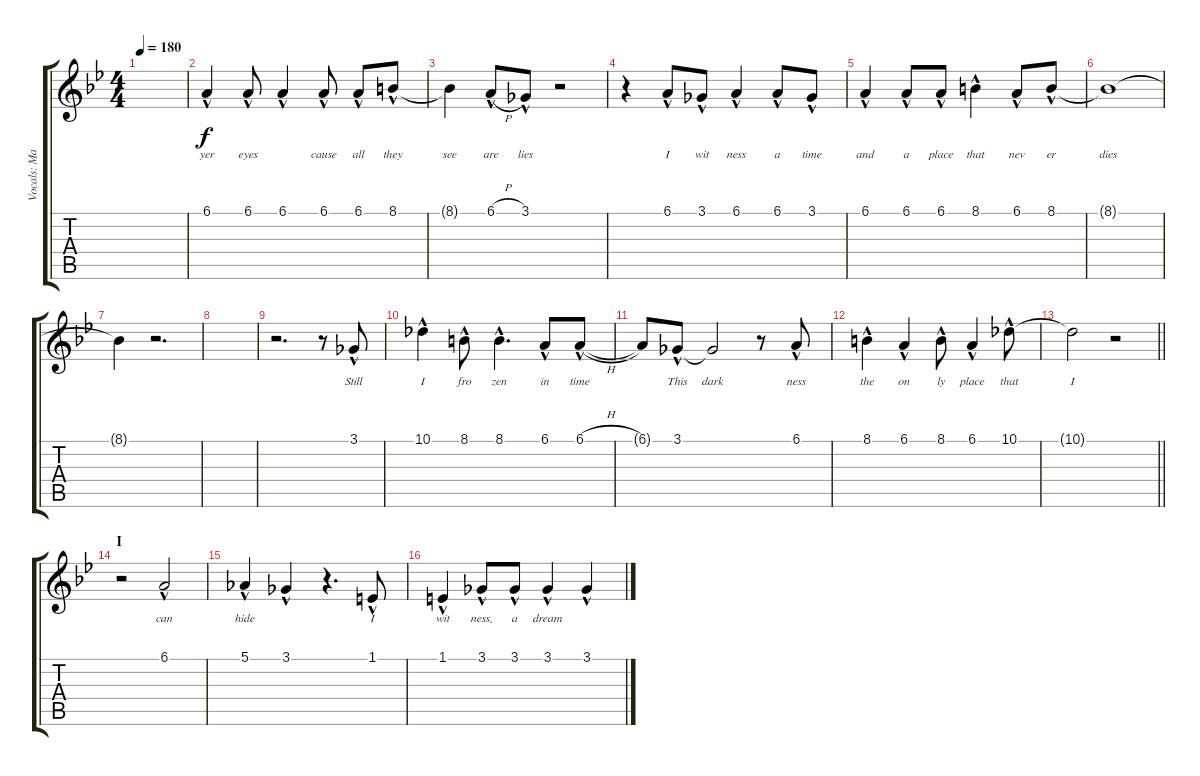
\track ("Vocals: Martin" "Vocals: Ma") {instrument lead2sawtooth}
\staff {score tabs}
\tuning (Eb4 Bb3 Gb3 Db3 Ab2 Eb2) {hide}
\ts (4 4)
\tempo 180
\clef g2
\ks bb
|
6.1{hac}.4{lyrics (0 "yer") lyrics (1 "") lyrics (2 "") lyrics (3 "") lyrics (4 "")} 6.1{hac}.8{lyrics (0 "eyes") lyrics (1 "") lyrics (2 "") lyrics (3 "") lyrics (4 "")} 6.1{hac}.4{lyrics (0 "") lyrics (1 "") lyrics (2 "") lyrics (3 "") lyrics (4 "")} 6.1{hac}.8{lyrics (0 "cause") lyrics (1 "") lyrics (2 "") lyrics (3 "") lyrics (4 "")} 6.1{hac}.8{lyrics (0 "all") lyrics (1 "") lyrics (2 "") lyrics (3 "") lyrics (4 "")} 8.1{hac}.8{lyrics (0 "they") lyrics (1 "") lyrics (2 "") lyrics (3 "") lyrics (4 "")} |
8.1{t}.4{lyrics (0 "see") lyrics (1 "") lyrics (2 "") lyrics (3 "") lyrics (4 "")} 6.1{h hac}.8{lyrics (0 "are") lyrics (1 "") lyrics (2 "") lyrics (3 "") lyrics (4 "")} 3.1{hac}.8{lyrics (0 "lies") lyrics (1 "") lyrics (2 "") lyrics (3 "") lyrics (4 "")} r.2 |
r.4 6.1{hac}.8{lyrics (0 "I") lyrics (1 "") lyrics (2 "") lyrics (3 "") lyrics (4 "")} 3.1{hac}.8{lyrics (0 "wit") lyrics (1 "") lyrics (2 "") lyrics (3 "") lyrics (4 "")} 6.1{hac}.4{lyrics (0 "ness") lyrics (1 "") lyrics (2 "") lyrics (3 "") lyrics (4 "")} 6.1{hac}.8{lyrics (0 "a") lyrics (1 "") lyrics (2 "") lyrics (3 "") lyrics (4 "")} 3.1{hac}.8{lyrics (0 "time") lyrics (1 "") lyrics (2 "") lyrics (3 "") lyrics (4 "")} |
6.1{hac}.4{lyrics (0 "and") lyrics (1 "") lyrics (2 "") lyrics (3 "") lyrics (4 "")} 6.1{hac}.8{lyrics (0 "a") lyrics (1 "") lyrics (2 "") lyrics (3 "") lyrics (4 "")} 6.1{hac}.8{lyrics (0 "place") lyrics (1 "") lyrics (2 "") lyrics (3 "") lyrics (4 "")} 8.1{hac}.4{lyrics (0 "that") lyrics (1 "") lyrics (2 "") lyrics (3 "") lyrics (4 "")} 6.1{hac}.8{lyrics (0 "nev") lyrics (1 "") lyrics (2 "") lyrics (3 "") lyrics (4 "")} 8.1{hac}.8{lyrics (0 "er") lyrics (1 "") lyrics (2 "") lyrics (3 "") lyrics (4 "")} |
8.1{t}.1{lyrics (0 "dies") lyrics (1 "") lyrics (2 "") lyrics (3 "") lyrics (4 "")} |
8.1{t}.4{lyrics (0 "") lyrics (1 "") lyrics (2 "") lyrics (3 "") lyrics (4 "")} r.2{d} |
|
r.2{d} r.8 3.1{hac}.8{lyrics (0 "Still") lyrics (1 "") lyrics (2 "") lyrics (3 "") lyrics (4 "")} |
10.1{hac}.4{lyrics (0 "I") lyrics (1 "") lyrics (2 "") lyrics (3 "") lyrics (4 "")} 8.1{hac}.8{lyrics (0 "fro") lyrics (1 "") lyrics (2 "") lyrics (3 "") lyrics (4 "")} 8.1{hac}.4{d lyrics (0 "zen") lyrics (1 "") lyrics (2 "") lyrics (3 "") lyrics (4 "")} 6.1{hac}.8{lyrics (0 "in") lyrics (1 "") lyrics (2 "") lyrics (3 "") lyrics (4 "")} 6.1{h hac}.8{lyrics (0 "time") lyrics (1 "") lyrics (2 "") lyrics (3 "") lyrics (4 "")} |
6.1{t}.8{lyrics (0 "") lyrics (1 "") lyrics (2 "") lyrics (3 "") lyrics (4 "")} 3.1{hac}.8{lyrics (0 "This") lyrics (1 "") lyrics (2 "") lyrics (3 "") lyrics (4 "")} 3.1{t}.2{lyrics (0 "dark") lyrics (1 "") lyrics (2 "") lyrics (3 "") lyrics (4 "")} r.8 6.1{hac}.8{lyrics (0 "ness") lyrics (1 "") lyrics (2 "") lyrics (3 "") lyrics (4 "")} |
8.1{hac}.4{lyrics (0 "the") lyrics (1 "") lyrics (2 "") lyrics (3 "") lyrics (4 "")} 6.1{hac}.4{lyrics (0 "on") lyrics (1 "") lyrics (2 "") lyrics (3 "") lyrics (4 "")} 8.1{hac}.8{lyrics (0 "ly") lyrics (1 "") lyrics (2 "") lyrics (3 "") lyrics (4 "")} 6.1{hac}.4{lyrics (0 "place") lyrics (1 "") lyrics (2 "") lyrics (3 "") lyrics (4 "")} 10.1{hac}.8{lyrics (0 "that") lyrics (1 "") lyrics (2 "") lyrics (3 "") lyrics (4 "")} |
\barLineRight lightlight
10.1{t}.2{lyrics (0 "I") lyrics (1 "") lyrics (2 "") lyrics (3 "") lyrics (4 "")} r.2 |
\section ("" "I")
r.2 6.1{hac}.2{lyrics (0 "can") lyrics (1 "") lyrics (2 "") lyrics (3 "") lyrics (4 "")} |
5.1{hac}.4{lyrics (0 "hide") lyrics (1 "") lyrics (2 "") lyrics (3 "") lyrics (4 "")} 3.1{hac}.4{lyrics (0 "") lyrics (1 "") lyrics (2 "") lyrics (3 "") lyrics (4 "")} r.4{d} 1.1{hac}.8{lyrics (0 "I") lyrics (1 "") lyrics (2 "") lyrics (3 "") lyrics (4 "")} |
1.1{hac}.4{lyrics (0 "wit") lyrics (1 "") lyrics (2 "") lyrics (3 "") lyrics (4 "")} 3.1{hac}.8{lyrics (0 "ness,") lyrics (1 "") lyrics (2 "") lyrics (3 "") lyrics (4 "")} 3.1{hac}.8{lyrics (0 "a") lyrics (1 "") lyrics (2 "") lyrics (3 "") lyrics (4 "")} 3.1{hac}.4{lyrics (0 "dream") lyrics (1 "") lyrics (2 "") lyrics (3 "") lyrics (4 "")} 3.1{hac}.4{lyrics (0 "") lyrics (1 "") lyrics (2 "") lyrics (3 "") lyrics (4 "")}
